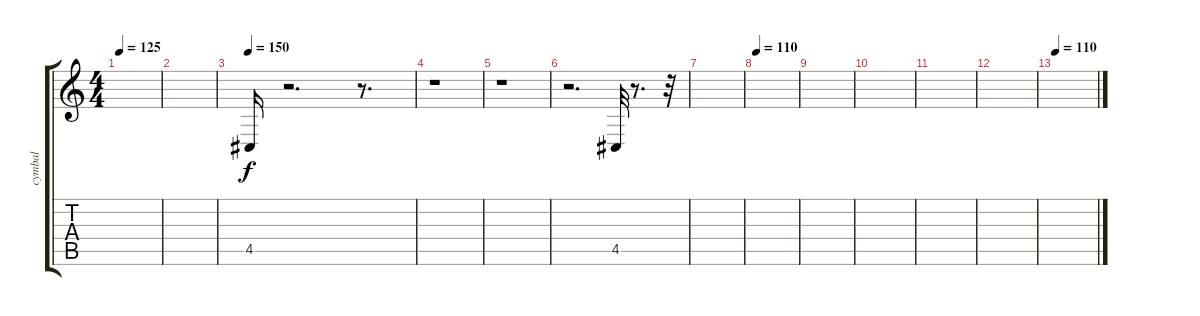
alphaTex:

\track ("cymbal" "cymbal") {instrument reversecymbal}
\staff {score tabs}
\tuning (E4 B3 G3 D3 A2 E2) {hide}
\ts (4 4)
\tempo 125
\clef g2
\ks c
|
|
\tempo 150
4.5.16 r.2{d} r.8{d} |
r.1 |
r.1 |
r.2{d} 4.5.32 r.8{d} r.32 |
|
\tempo 110
|
|
|
|
|
\tempo 110
